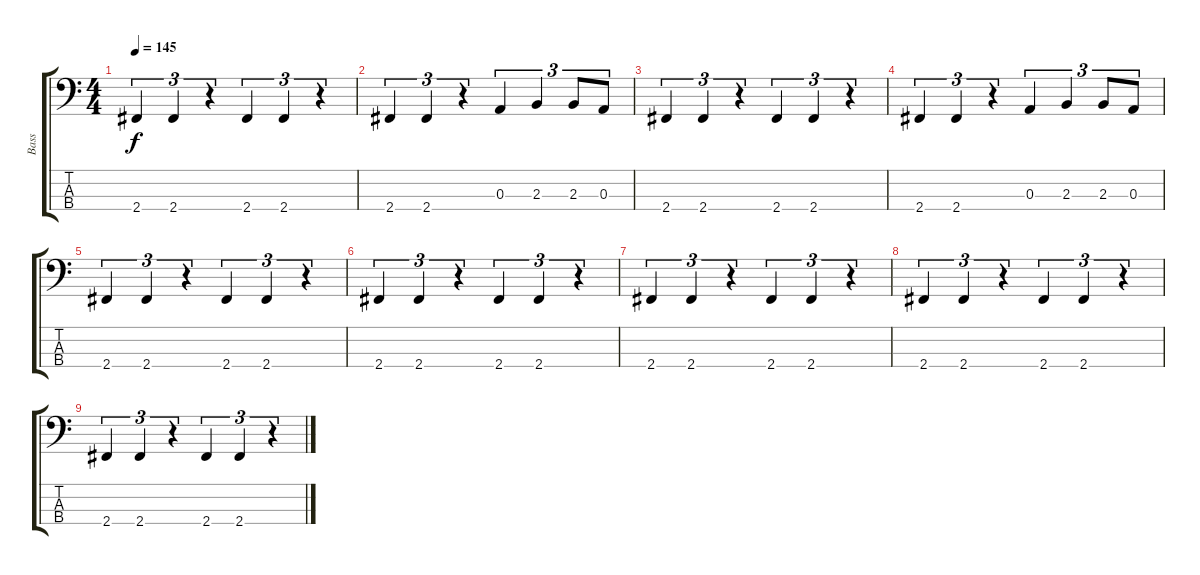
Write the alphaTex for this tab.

\track ("Bass" "Bass") {instrument electricbassfinger}
\staff {score tabs}
\tuning (G2 D2 A1 E1) {hide}
\ts (4 4)
\tempo 145
\clef f4
\ks c
2.4.4{tu (3 2) dy f} 2.4.4{tu (3 2)} r.4{tu (3 2)} 2.4.4{tu (3 2)} 2.4.4{tu (3 2)} r.4{tu (3 2)} |
2.4.4{tu (3 2)} 2.4.4{tu (3 2)} r.4{tu (3 2)} 0.3.4{tu (3 2)} 2.3.4{tu (3 2)} 2.3.8{tu (3 2)} 0.3.8{tu (3 2)} |
2.4.4{tu (3 2)} 2.4.4{tu (3 2)} r.4{tu (3 2)} 2.4.4{tu (3 2)} 2.4.4{tu (3 2)} r.4{tu (3 2)} |
2.4.4{tu (3 2)} 2.4.4{tu (3 2)} r.4{tu (3 2)} 0.3.4{tu (3 2)} 2.3.4{tu (3 2)} 2.3.8{tu (3 2)} 0.3.8{tu (3 2)} |
2.4.4{tu (3 2)} 2.4.4{tu (3 2)} r.4{tu (3 2)} 2.4.4{tu (3 2)} 2.4.4{tu (3 2)} r.4{tu (3 2)} |
2.4.4{tu (3 2)} 2.4.4{tu (3 2)} r.4{tu (3 2)} 2.4.4{tu (3 2)} 2.4.4{tu (3 2)} r.4{tu (3 2)} |
2.4.4{tu (3 2)} 2.4.4{tu (3 2)} r.4{tu (3 2)} 2.4.4{tu (3 2)} 2.4.4{tu (3 2)} r.4{tu (3 2)} |
2.4.4{tu (3 2)} 2.4.4{tu (3 2)} r.4{tu (3 2)} 2.4.4{tu (3 2)} 2.4.4{tu (3 2)} r.4{tu (3 2)} |
2.4.4{tu (3 2)} 2.4.4{tu (3 2)} r.4{tu (3 2)} 2.4.4{tu (3 2)} 2.4.4{tu (3 2)} r.4{tu (3 2)}
